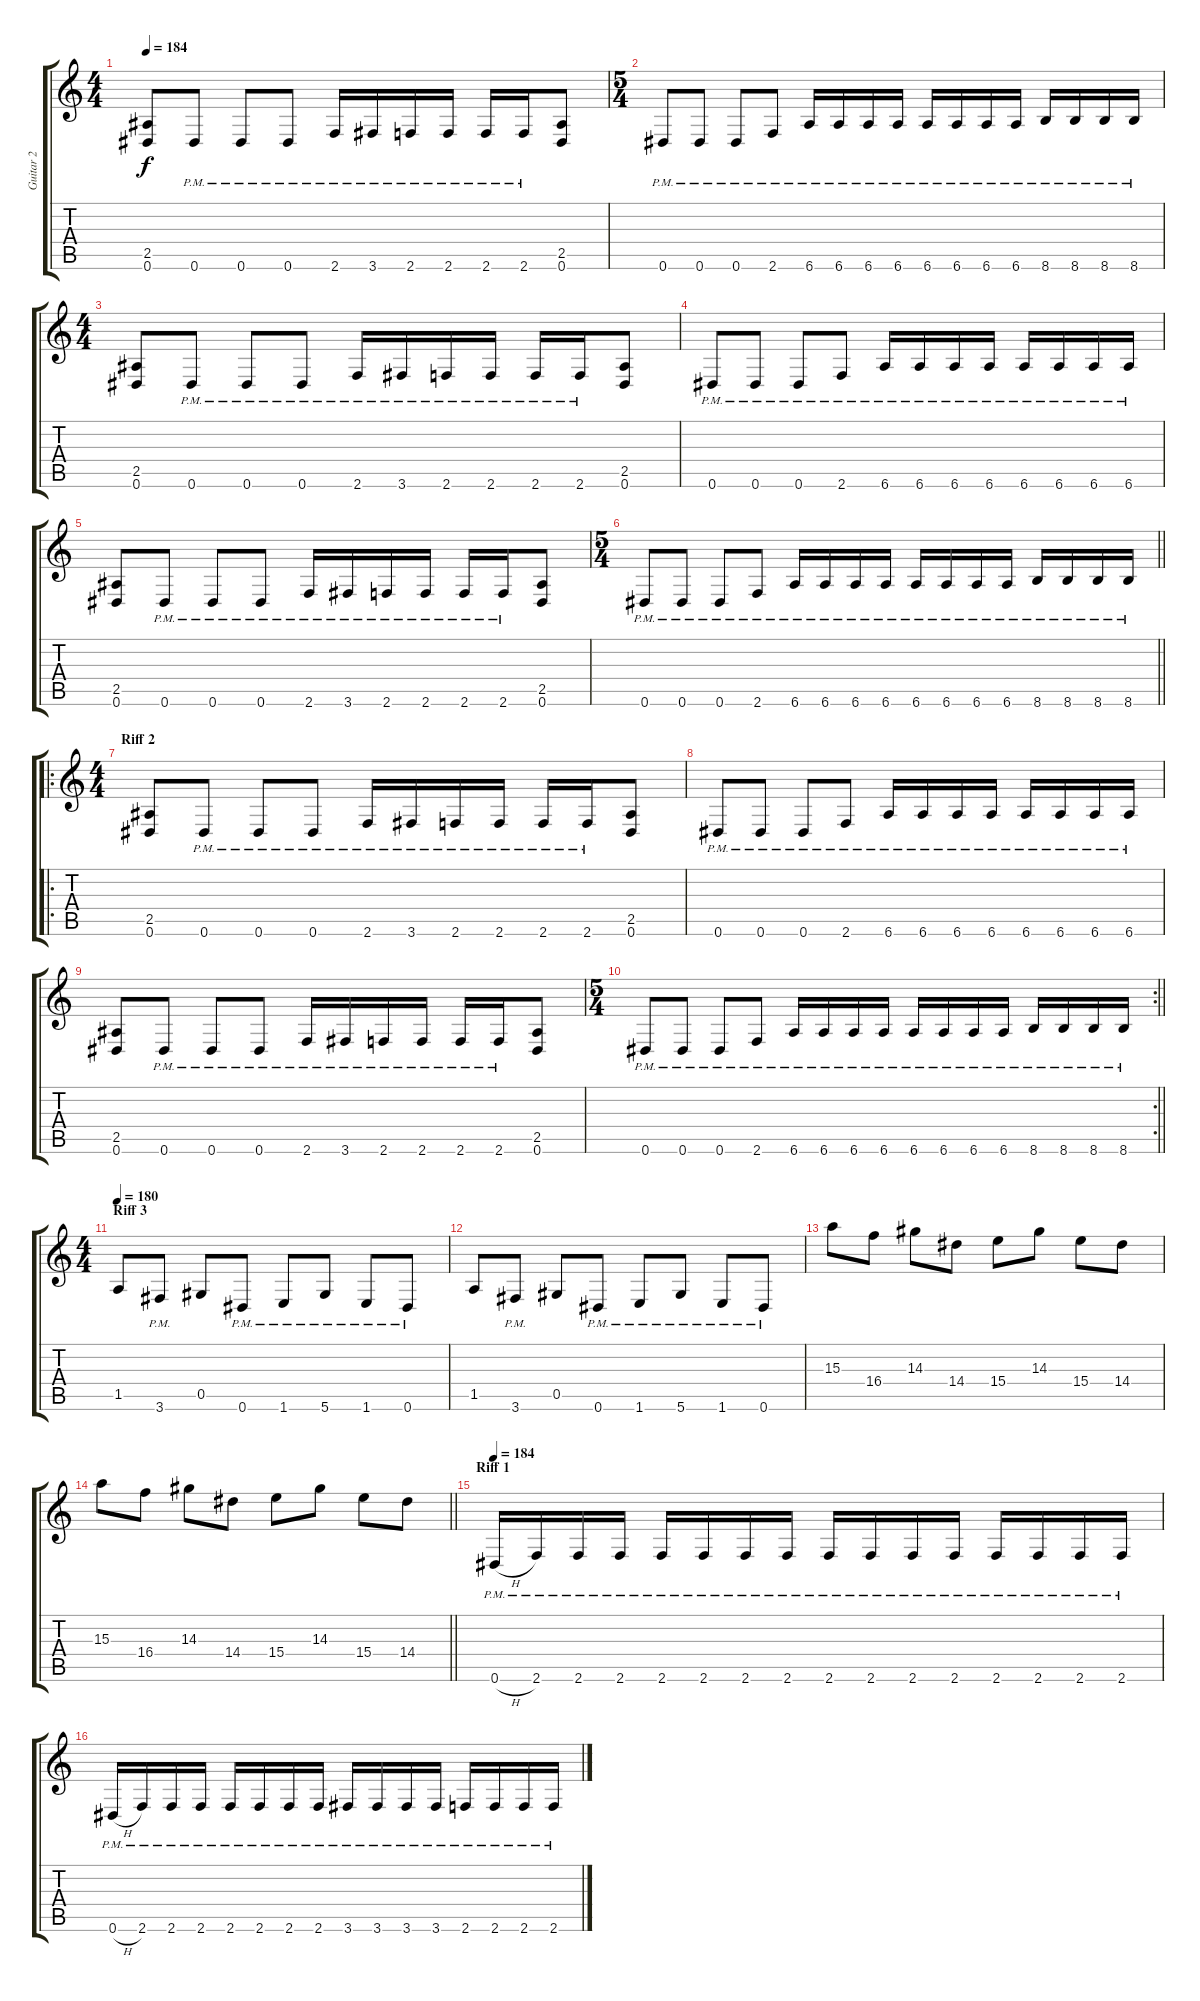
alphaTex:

\track ("Guitar 2" "Guitar 2") {instrument distortionguitar}
\staff {score tabs}
\tuning (Eb4 Bb3 Gb3 Db3 Ab2 Eb2) {hide}
\ts (4 4)
\tempo 184
\clef g2
\ks c
(2.5 0.6).8{dy f} 0.6{pm}.8 0.6{pm}.8 0.6{pm}.8 2.6{pm}.16 3.6{pm}.16 2.6{pm}.16 2.6{pm}.16 2.6{pm}.16 2.6{pm}.16 (2.5 0.6).8 |
\ts (5 4)
0.6{pm}.8 0.6{pm}.8 0.6{pm}.8 2.6{pm}.8 6.6{pm}.16 6.6{pm}.16 6.6{pm}.16 6.6{pm}.16 6.6{pm}.16 6.6{pm}.16 6.6{pm}.16 6.6{pm}.16 8.6{pm}.16 8.6{pm}.16 8.6{pm}.16 8.6{pm}.16 |
\ts (4 4)
(2.5 0.6).8 0.6{pm}.8 0.6{pm}.8 0.6{pm}.8 2.6{pm}.16 3.6{pm}.16 2.6{pm}.16 2.6{pm}.16 2.6{pm}.16 2.6{pm}.16 (2.5 0.6).8 |
0.6{pm}.8 0.6{pm}.8 0.6{pm}.8 2.6{pm}.8 6.6{pm}.16 6.6{pm}.16 6.6{pm}.16 6.6{pm}.16 6.6{pm}.16 6.6{pm}.16 6.6{pm}.16 6.6{pm}.16 |
(2.5 0.6).8 0.6{pm}.8 0.6{pm}.8 0.6{pm}.8 2.6{pm}.16 3.6{pm}.16 2.6{pm}.16 2.6{pm}.16 2.6{pm}.16 2.6{pm}.16 (2.5 0.6).8 |
\ts (5 4)
\barLineRight lightlight
0.6{pm}.8 0.6{pm}.8 0.6{pm}.8 2.6{pm}.8 6.6{pm}.16 6.6{pm}.16 6.6{pm}.16 6.6{pm}.16 6.6{pm}.16 6.6{pm}.16 6.6{pm}.16 6.6{pm}.16 8.6{pm}.16 8.6{pm}.16 8.6{pm}.16 8.6{pm}.16 |
\ro
\ts (4 4)
\section ("" "Riff 2")
(2.5 0.6).8 0.6{pm}.8 0.6{pm}.8 0.6{pm}.8 2.6{pm}.16 3.6{pm}.16 2.6{pm}.16 2.6{pm}.16 2.6{pm}.16 2.6{pm}.16 (2.5 0.6).8 |
0.6{pm}.8 0.6{pm}.8 0.6{pm}.8 2.6{pm}.8 6.6{pm}.16 6.6{pm}.16 6.6{pm}.16 6.6{pm}.16 6.6{pm}.16 6.6{pm}.16 6.6{pm}.16 6.6{pm}.16 |
(2.5 0.6).8 0.6{pm}.8 0.6{pm}.8 0.6{pm}.8 2.6{pm}.16 3.6{pm}.16 2.6{pm}.16 2.6{pm}.16 2.6{pm}.16 2.6{pm}.16 (2.5 0.6).8 |
\rc 2
\ts (5 4)
\barLineRight lightlight
0.6{pm}.8 0.6{pm}.8 0.6{pm}.8 2.6{pm}.8 6.6{pm}.16 6.6{pm}.16 6.6{pm}.16 6.6{pm}.16 6.6{pm}.16 6.6{pm}.16 6.6{pm}.16 6.6{pm}.16 8.6{pm}.16 8.6{pm}.16 8.6{pm}.16 8.6{pm}.16 |
\ts (4 4)
\section ("" "Riff 3")
\tempo 180
1.5.8 3.6{pm}.8 0.5.8 0.6{pm}.8 1.6{pm}.8 5.6{pm}.8 1.6{pm}.8 0.6{pm}.8 |
1.5.8 3.6{pm}.8 0.5.8 0.6{pm}.8 1.6{pm}.8 5.6{pm}.8 1.6{pm}.8 0.6{pm}.8 |
15.3.8 16.4.8 14.3.8 14.4.8 15.4.8 14.3.8 15.4.8 14.4.8 |
\barLineRight lightlight
15.3.8 16.4.8 14.3.8 14.4.8 15.4.8 14.3.8 15.4.8 14.4.8 |
\section ("" "Riff 1")
\tempo 184
0.6{h pm}.16 2.6{pm}.16 2.6{pm}.16 2.6{pm}.16 2.6{pm}.16 2.6{pm}.16 2.6{pm}.16 2.6{pm}.16 2.6{pm}.16 2.6{pm}.16 2.6{pm}.16 2.6{pm}.16 2.6{pm}.16 2.6{pm}.16 2.6{pm}.16 2.6{pm}.16 |
0.6{h pm}.16 2.6{pm}.16 2.6{pm}.16 2.6{pm}.16 2.6{pm}.16 2.6{pm}.16 2.6{pm}.16 2.6{pm}.16 3.6{pm}.16 3.6{pm}.16 3.6{pm}.16 3.6{pm}.16 2.6{pm}.16 2.6{pm}.16 2.6{pm}.16 2.6{pm}.16
